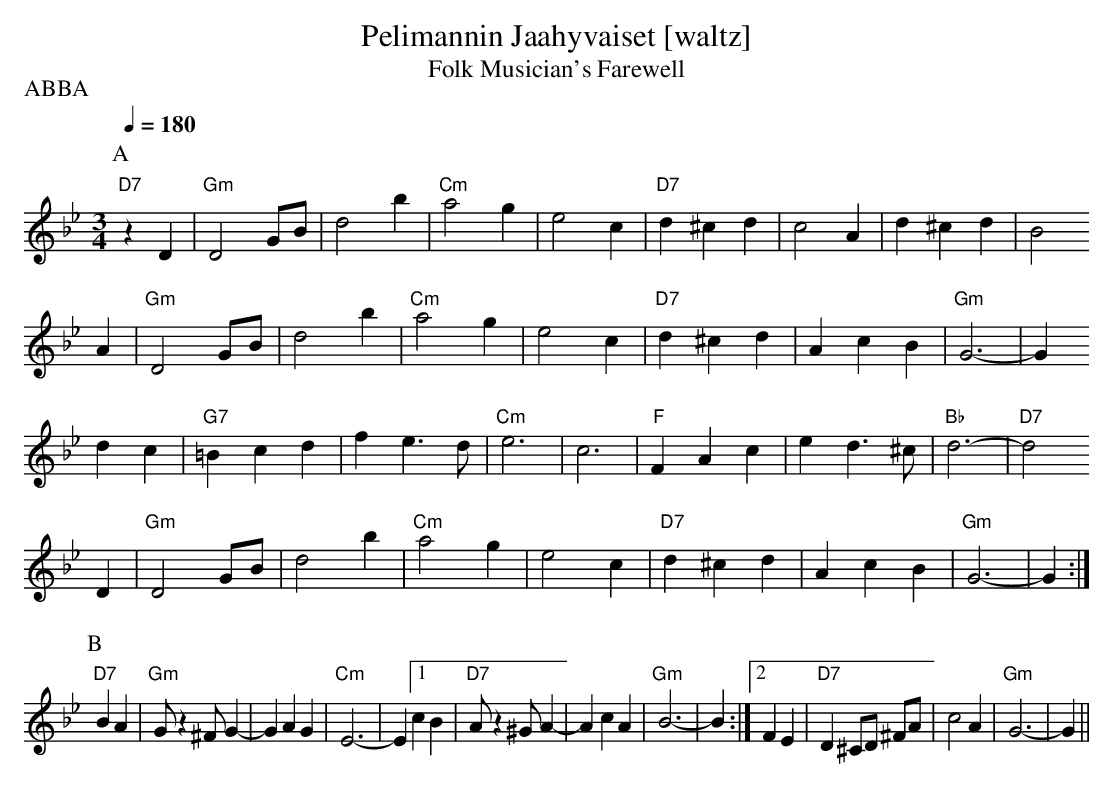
X:1
T:Pelimannin Jaahyvaiset [waltz]
T:Folk Musician's Farewell
M:3/4
L:1/4
Q:1/4=180
P:ABBA
K:GMin
P:A
"D7"z D|"Gm" D2  G/B/|d2 b |"Cm"a2 g|e2 c|"D7"d ^c d|c2  A |    d ^c d|    B2
      A|"Gm" D2  G/B/|d2 b |"Cm"a2 g|e2 c|"D7"d ^c d|A c B |"Gm"G3-   |    G
    d c|"G7"=B c d   |f e>d|"Cm"e3  |c3  |"F" F  A c|e d>^c|"Bb"d3-   |"D7"d2
      D|"Gm" D2  G/B/|d2 b |"Cm"a2 g|e2 c|"D7"d ^c d|A c B |"Gm"G3-   |    G:|
P:B
"D7"B A|"Gm"G/ z ^F/ G-|G A G|"Cm"E3-|E [1 c B |"D7"A/ z ^G/ A-  |A c A|"Gm"B3-|B:|\
                                        [2 F E |"D7"D ^C/D/ ^F/A/|c2  A|"Gm"G3-|G||
